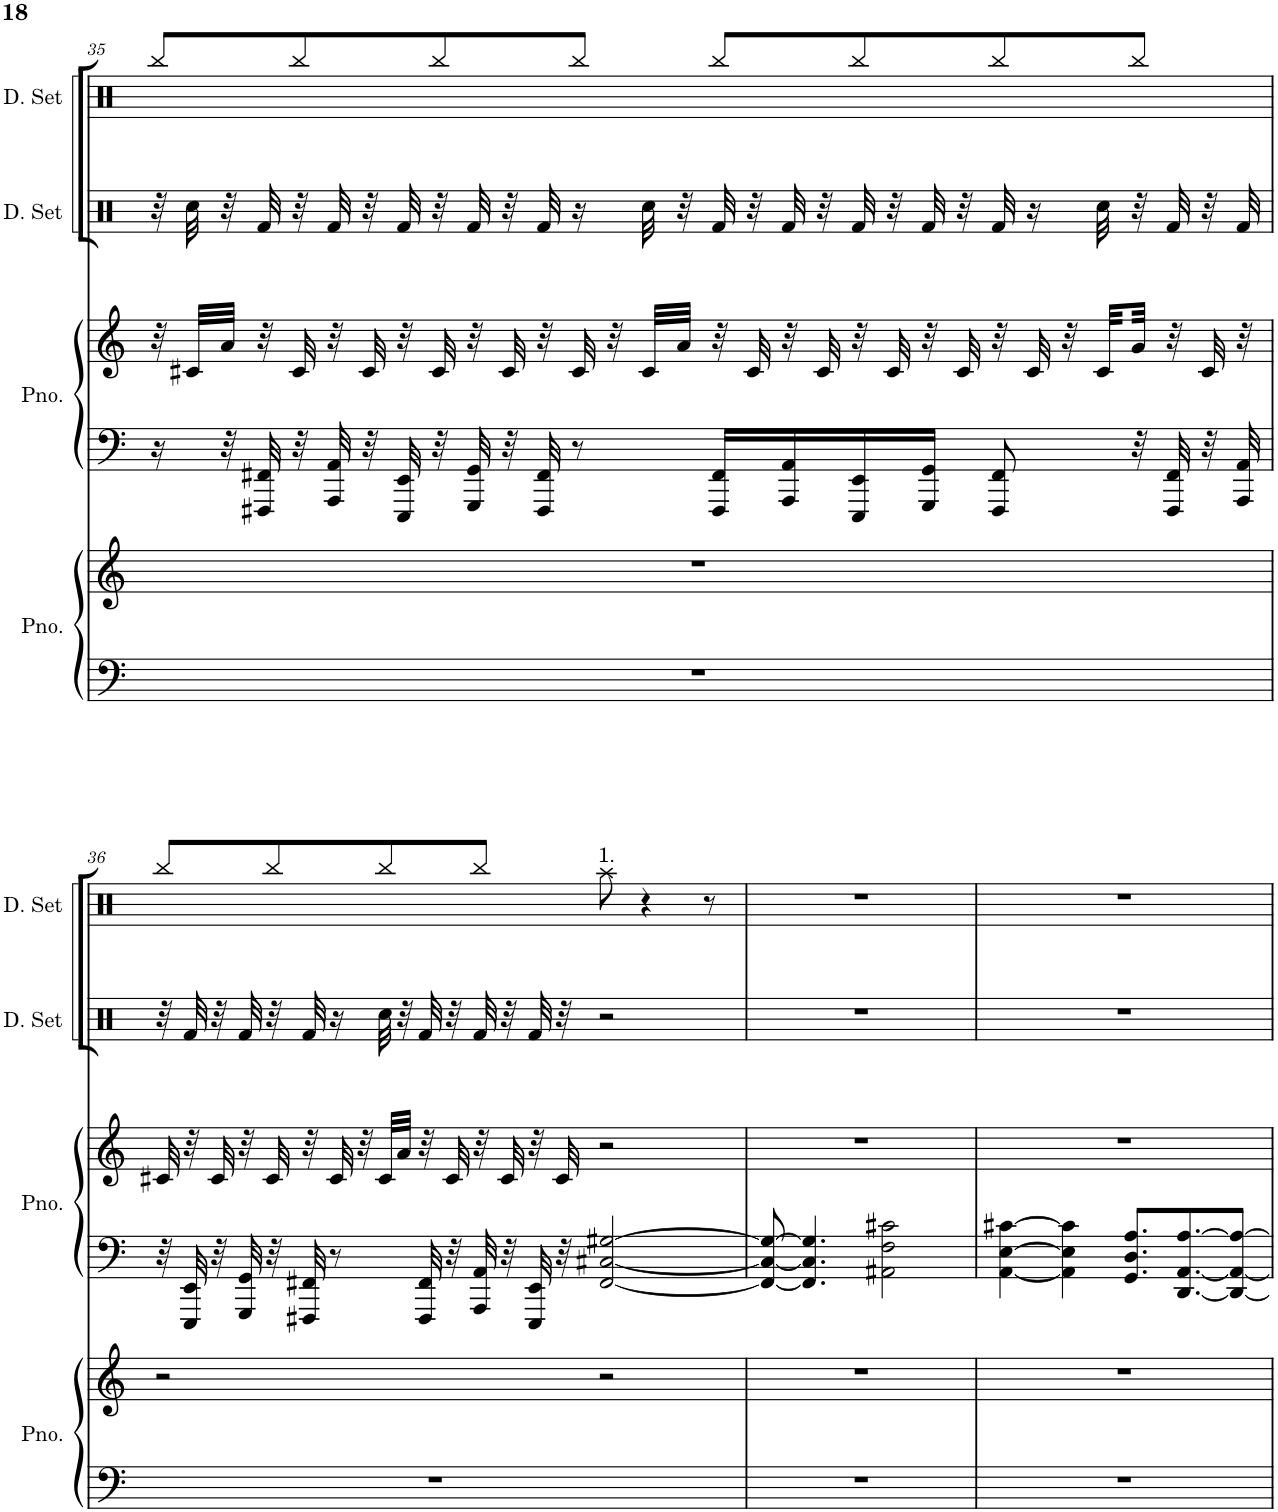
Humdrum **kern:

**kern	**kern	**kern	**kern	**kern	**kern
*part4	*part4	*part3	*part3	*part2	*part1
*staff6	*staff5	*staff4	*staff3	*staff2	*staff1
*I"Piano	*	*I"Piano	*	*I"Drumset	*I"Drumset
*I'Pno.	*	*I'Pno.	*	*I'D. Set	*I'D. Set
!!LO:PB:g=z
*clefF4	*clefG2	*clefF4	*clefG2	*clefX	*clefX
*k[]	*k[]	*k[]	*k[]	*k[]	*k[]
*M4/4	*M4/4	*M4/4	*M4/4	*M4/4	*M4/4
=35	=35	=35	=35	=35	=35
1r	1r	16r	32r	32r	8Rbb/L
.	.	.	32c#X/LLL	32Rcc\	.
.	.	32r	32a/JJJ	32r	.
.	.	32FFF#X/ 32FF#X/	32r	32Rf/	.
.	.	32r	32c#/	32r	8Rbb/
.	.	32AAA/ 32AA/	32r	32Rf/	.
.	.	32r	32c#/	32r	.
.	.	32EEE/ 32EE/	32r	32Rf/	.
.	.	32r	32c#/	32r	8Rbb/
.	.	32GGG/ 32GG/	32r	32Rf/	.
.	.	32r	32c#/	32r	.
.	.	32FFF#/ 32FF#/	32r	32Rf/	.
.	.	8r	32c#/	16r	8Rbb/J
.	.	.	32r	.	.
.	.	.	32c#/LLL	32Rcc\	.
.	.	.	32a/JJJ	32r	.
.	.	16FFF#/ 16FF#/LL	32r	32Rf/	8Rbb/L
.	.	.	32c#/	32r	.
.	.	16AAA/ 16AA/	32r	32Rf/	.
.	.	.	32c#/	32r	.
.	.	16EEE/ 16EE/	32r	32Rf/	8Rbb/
.	.	.	32c#/	32r	.
.	.	16GGG/ 16GG/JJ	32r	32Rf/	.
.	.	.	32c#/	32r	.
.	.	8FFF#/ 8FF#/	32r	32Rf/	8Rbb/
.	.	.	32c#/	16r	.
.	.	.	32r	.	.
.	.	.	32c#/LLL	32Rcc\	.
.	.	32r	32a/JJJ	32r	8Rbb/J
.	.	32FFF#/ 32FF#/	32r	32Rf/	.
.	.	32r	32c#/	32r	.
.	.	32AAA/ 32AA/	32r	32Rf/	.
!!LO:LB:g=z
=36	=36	=36	=36	=36	=36
1r	2r	32r	32c#X/	32r	8Rbb/L
.	.	32EEE/ 32EE/	32r	32Rf/	.
.	.	32r	32c#/	32r	.
.	.	32GGG/ 32GG/	32r	32Rf/	.
.	.	32r	32c#/	32r	8Rbb/
.	.	32FFF#X/ 32FF#X/	32r	32Rf/	.
.	.	8r	32c#/	16r	.
.	.	.	32r	.	.
.	.	.	32c#/LLL	32Rcc\	8Rbb/
.	.	.	32a/JJJ	32r	.
.	.	32FFF#/ 32FF#/	32r	32Rf/	.
.	.	32r	32c#/	32r	.
.	.	32AAA/ 32AA/	32r	32Rf/	8Rbb/J
.	.	32r	32c#/	32r	.
.	.	32EEE/ 32EE/	32r	32Rf/	.
.	.	32r	32c#/	32r	.
!	!	!	!	!	!LO:TX:a:t=1.
.	2r	[2FF#/ [2C#X/ [2G#X/	2r	2r	8Raa\
.	.	.	.	.	4r
.	.	.	.	.	8r
=37	=37	=37	=37	=37	=37
1r	1r	8FF#/_ 8C#/_ 8G#/_	1r	1r	1r
.	.	4.FF#/] 4.C#/] 4.G#/]	.	.	.
.	.	2AA#X\ 2F\ 2c#X\	.	.	.
=38	=38	=38	=38	=38	=38
1r	1r	[4AA\ [4E\ [4c#X\	1r	1r	1r
.	.	4AA\] 4E\] 4c#\]	.	.	.
.	.	8.GG/ 8.D/ 8.A/L	.	.	.
.	.	[8.DD/ [8.AA/ [8.A/	.	.	.
.	.	8DD/_ 8AA/_ 8A/_J	.	.	.
=	=	=	=	=	=
*-	*-	*-	*-	*-	*-
